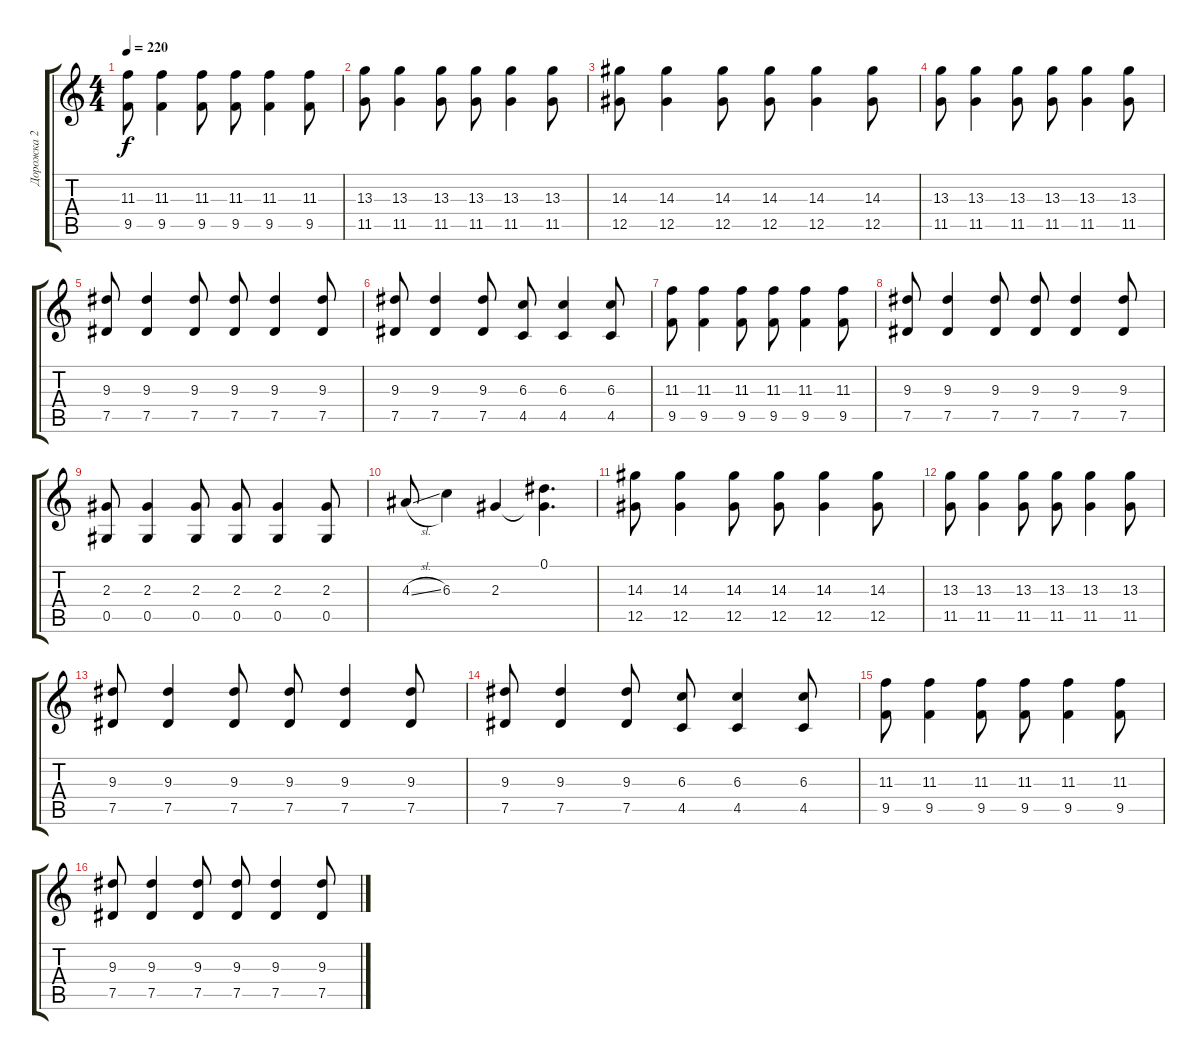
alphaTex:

\track ("Дорожка 2" "Дорожка 2") {instrument overdrivenguitar}
\staff {score tabs}
\tuning (Eb4 Bb3 Gb3 Db3 Ab2 Db2) {hide}
\ts (4 4)
\tempo 220
\clef g2
\ks c
(11.3 9.5).8{dy f} (11.3 9.5).4 (11.3 9.5).8 (11.3 9.5).8 (11.3 9.5).4 (11.3 9.5).8 |
(13.3 11.5).8 (13.3 11.5).4 (13.3 11.5).8 (13.3 11.5).8 (13.3 11.5).4 (13.3 11.5).8 |
(14.3 12.5).8 (14.3 12.5).4 (14.3 12.5).8 (14.3 12.5).8 (14.3 12.5).4 (14.3 12.5).8 |
(13.3 11.5).8 (13.3 11.5).4 (13.3 11.5).8 (13.3 11.5).8 (13.3 11.5).4 (13.3 11.5).8 |
(9.3 7.5).8 (9.3 7.5).4 (9.3 7.5).8 (9.3 7.5).8 (9.3 7.5).4 (9.3 7.5).8 |
(9.3 7.5).8 (9.3 7.5).4 (9.3 7.5).8 (6.3 4.5).8 (6.3 4.5).4 (6.3 4.5).8 |
(11.3 9.5).8 (11.3 9.5).4 (11.3 9.5).8 (11.3 9.5).8 (11.3 9.5).4 (11.3 9.5).8 |
(9.3 7.5).8 (9.3 7.5).4 (9.3 7.5).8 (9.3 7.5).8 (9.3 7.5).4 (9.3 7.5).8 |
(2.3 0.5).8 (2.3 0.5).4 (2.3 0.5).8 (2.3 0.5).8 (2.3 0.5).4 (2.3 0.5).8 |
4.3{sl}.8 6.3.4 2.3.4 (0.1 2.3{t}).4{d} |
(14.3 12.5).8 (14.3 12.5).4 (14.3 12.5).8 (14.3 12.5).8 (14.3 12.5).4 (14.3 12.5).8 |
(13.3 11.5).8 (13.3 11.5).4 (13.3 11.5).8 (13.3 11.5).8 (13.3 11.5).4 (13.3 11.5).8 |
(9.3 7.5).8 (9.3 7.5).4 (9.3 7.5).8 (9.3 7.5).8 (9.3 7.5).4 (9.3 7.5).8 |
(9.3 7.5).8 (9.3 7.5).4 (9.3 7.5).8 (6.3 4.5).8 (6.3 4.5).4 (6.3 4.5).8 |
(11.3 9.5).8 (11.3 9.5).4 (11.3 9.5).8 (11.3 9.5).8 (11.3 9.5).4 (11.3 9.5).8 |
(9.3 7.5).8 (9.3 7.5).4 (9.3 7.5).8 (9.3 7.5).8 (9.3 7.5).4 (9.3 7.5).8
